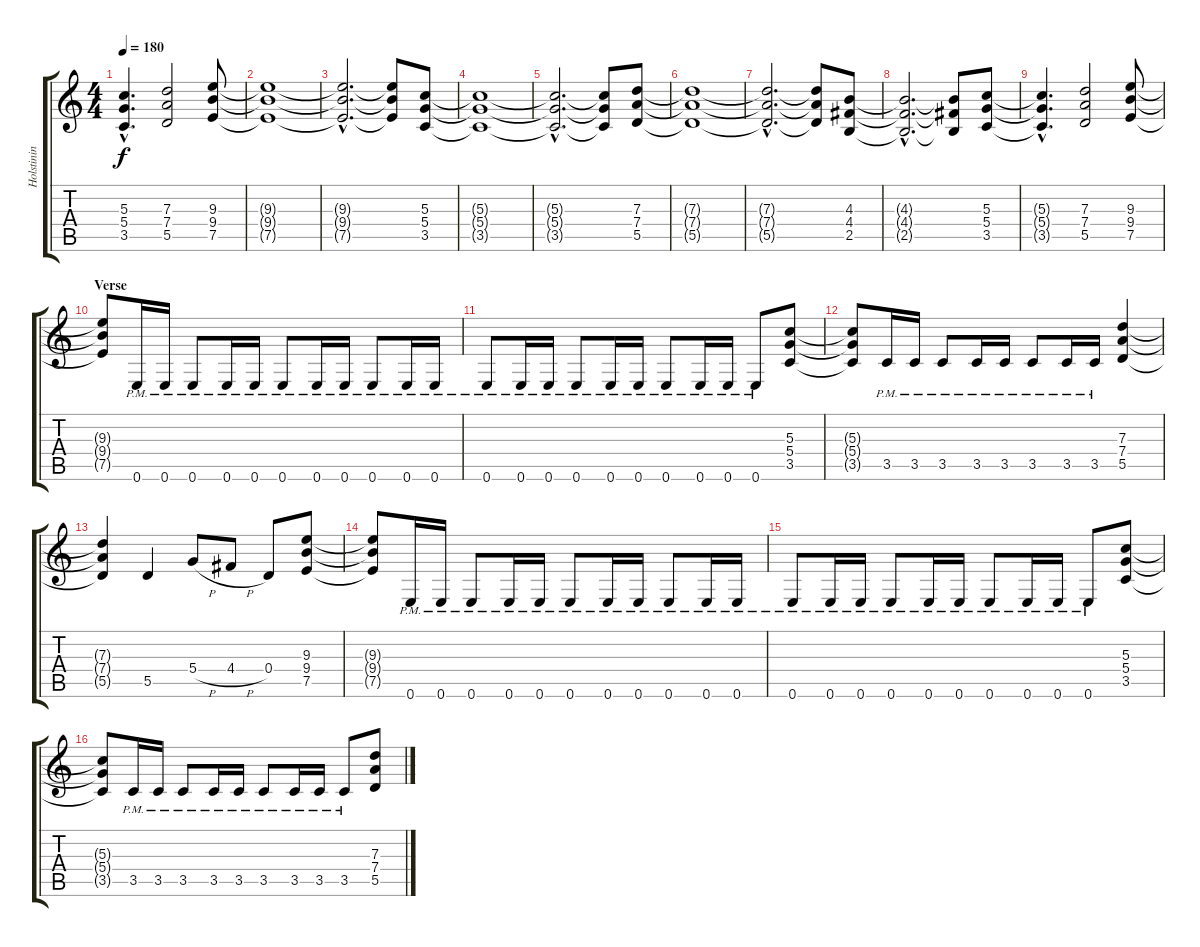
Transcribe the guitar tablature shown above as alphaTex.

\track ("Holstinin" "Holstinin") {instrument distortionguitar}
\staff {score tabs}
\tuning (E4 B3 G3 D3 A2 E2) {hide}
\ts (4 4)
\tempo 180
\clef g2
\ks c
(5.3{hac t} 5.4{hac t} 3.5{hac t}).4{d dy f} (7.3 7.4 5.5).2 (9.3 9.4 7.5).8 |
(9.3{t} 9.4{t} 7.5{t}).1 |
(9.3{hac t} 9.4{hac t} 7.5{hac t}).2{d} (9.3{t} 9.4{t} 7.5{t}).8 (5.3 5.4 3.5).8 |
(5.3{t} 5.4{t} 3.5{t}).1 |
(5.3{hac t} 5.4{hac t} 3.5{hac t}).2{d} (5.3{t} 5.4{t} 3.5{t}).8 (7.3 7.4 5.5).8 |
(7.3{t} 7.4{t} 5.5{t}).1 |
(7.3{hac t} 7.4{hac t} 5.5{hac t}).2{d} (7.3{t} 7.4{t} 5.5{t}).8 (4.3 4.4 2.5).8 |
(4.3{hac t} 4.4{hac t} 2.5{hac t}).2{d} (4.3{t} 4.4{t} 2.5{t}).8 (5.3 5.4 3.5).8 |
(5.3{hac t} 5.4{hac t} 3.5{hac t}).4{d} (7.3 7.4 5.5).2 (9.3 9.4 7.5).8 |
\section ("" "Verse")
(9.3{t} 9.4{t} 7.5{t}).8 0.6{pm}.16 0.6{pm}.16 0.6{pm}.8 0.6{pm}.16 0.6{pm}.16 0.6{pm}.8 0.6{pm}.16 0.6{pm}.16 0.6{pm}.8 0.6{pm}.16 0.6{pm}.16 |
0.6{pm}.8 0.6{pm}.16 0.6{pm}.16 0.6{pm}.8 0.6{pm}.16 0.6{pm}.16 0.6{pm}.8 0.6{pm}.16 0.6{pm}.16 0.6{pm}.8 (5.3 5.4 3.5).8 |
(5.3{t} 5.4{t} 3.5{t}).8 3.5{pm}.16 3.5{pm}.16 3.5{pm}.8 3.5{pm}.16 3.5{pm}.16 3.5{pm}.8 3.5{pm}.16 3.5{pm}.16 (7.3 7.4 5.5).4 |
(7.3{t} 7.4{t} 5.5{t}).4 5.5.4 5.4{h}.8 4.4{h}.8 0.4.8 (9.3 9.4 7.5).8 |
(9.3{t} 9.4{t} 7.5{t}).8 0.6{pm}.16 0.6{pm}.16 0.6{pm}.8 0.6{pm}.16 0.6{pm}.16 0.6{pm}.8 0.6{pm}.16 0.6{pm}.16 0.6{pm}.8 0.6{pm}.16 0.6{pm}.16 |
0.6{pm}.8 0.6{pm}.16 0.6{pm}.16 0.6{pm}.8 0.6{pm}.16 0.6{pm}.16 0.6{pm}.8 0.6{pm}.16 0.6{pm}.16 0.6{pm}.8 (5.3 5.4 3.5).8 |
(5.3{t} 5.4{t} 3.5{t}).8 3.5{pm}.16 3.5{pm}.16 3.5{pm}.8 3.5{pm}.16 3.5{pm}.16 3.5{pm}.8 3.5{pm}.16 3.5{pm}.16 3.5{pm}.8 (7.3 7.4 5.5).8
